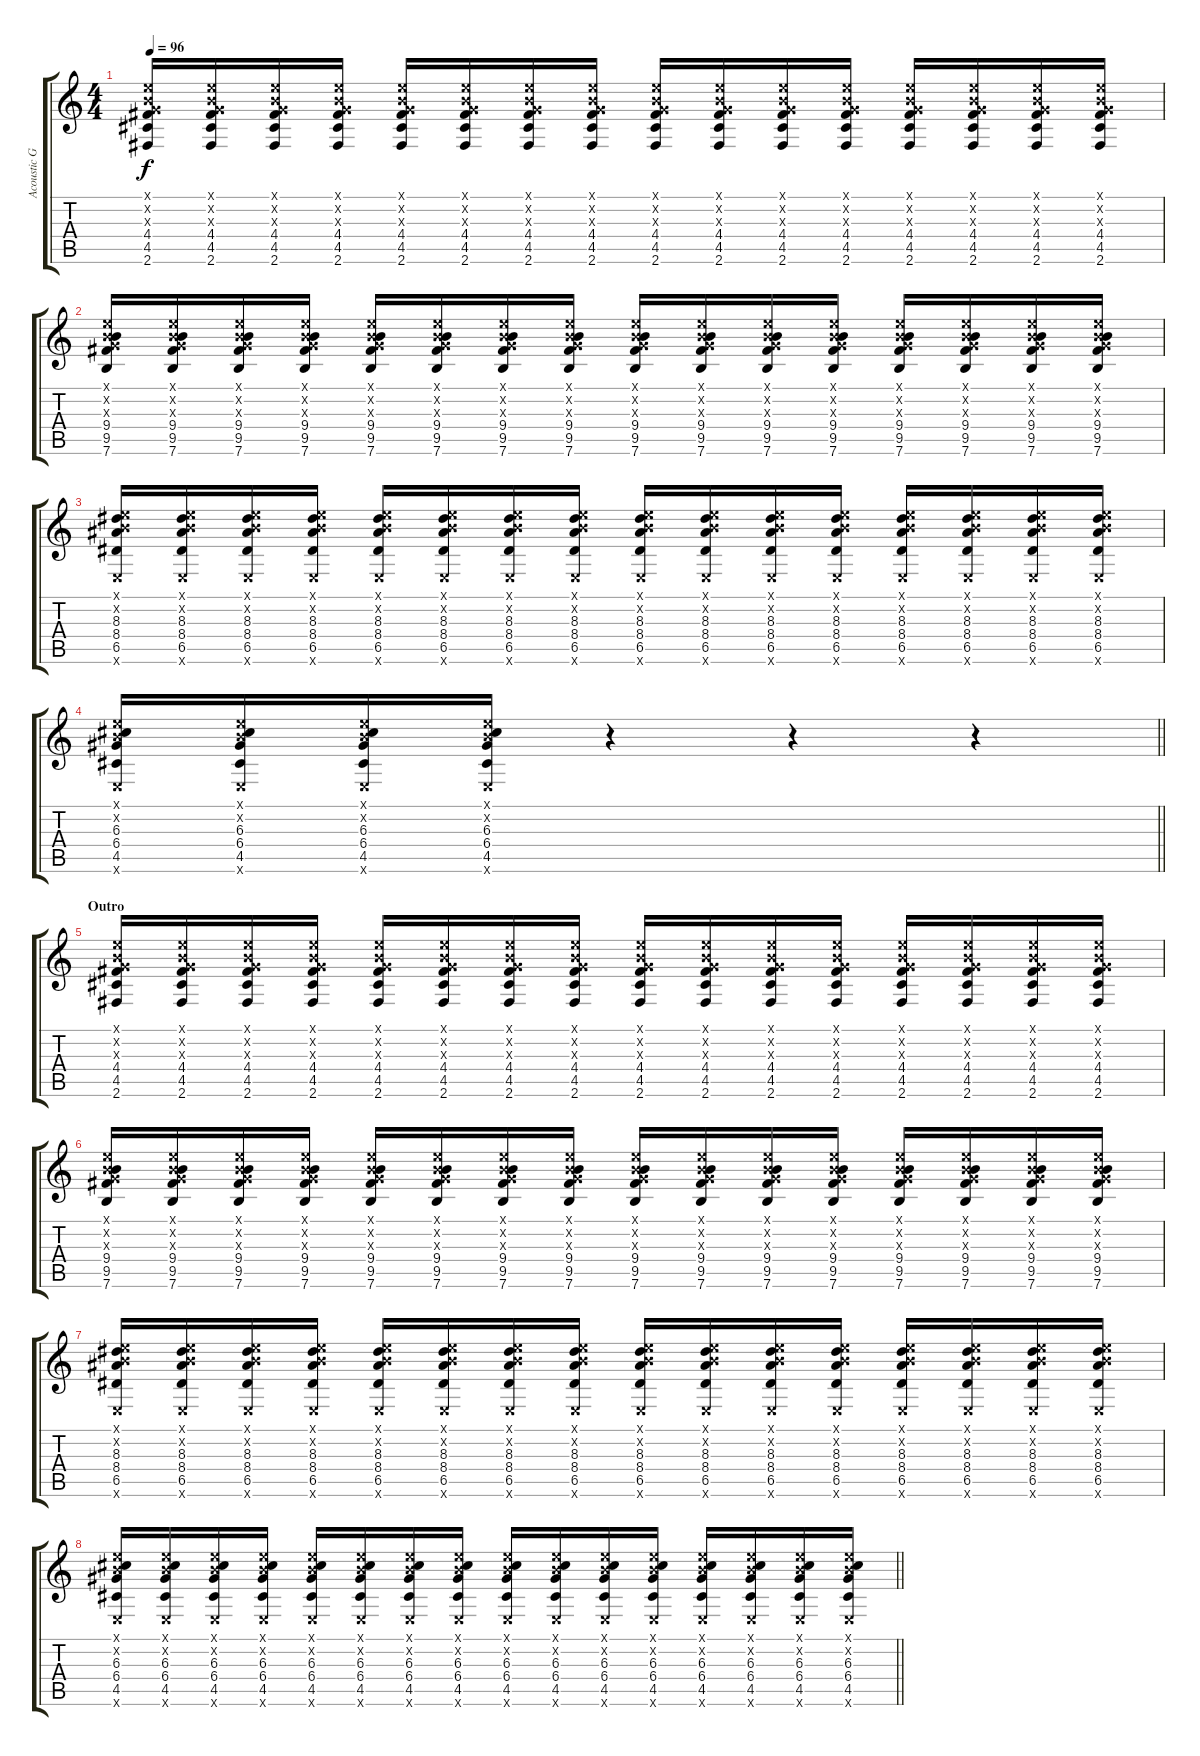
\track ("Acoustic Guitar" "Acoustic G") {instrument acousticguitarsteel}
\staff {score tabs}
\tuning (E4 B3 G3 D3 A2 E2) {hide}
\ts (4 4)
\tempo 96
\clef g2
\ks c
(0.1{x} 0.2{x} 0.3{x} 4.4 4.5 2.6).16{dy f} (0.1{x} 0.2{x} 0.3{x} 4.4 4.5 2.6).16 (0.1{x} 0.2{x} 0.3{x} 4.4 4.5 2.6).16 (0.1{x} 0.2{x} 0.3{x} 4.4 4.5 2.6).16 (0.1{x} 0.2{x} 0.3{x} 4.4 4.5 2.6).16 (0.1{x} 0.2{x} 0.3{x} 4.4 4.5 2.6).16 (0.1{x} 0.2{x} 0.3{x} 4.4 4.5 2.6).16 (0.1{x} 0.2{x} 0.3{x} 4.4 4.5 2.6).16 (0.1{x} 0.2{x} 0.3{x} 4.4 4.5 2.6).16 (0.1{x} 0.2{x} 0.3{x} 4.4 4.5 2.6).16 (0.1{x} 0.2{x} 0.3{x} 4.4 4.5 2.6).16 (0.1{x} 0.2{x} 0.3{x} 4.4 4.5 2.6).16 (0.1{x} 0.2{x} 0.3{x} 4.4 4.5 2.6).16 (0.1{x} 0.2{x} 0.3{x} 4.4 4.5 2.6).16 (0.1{x} 0.2{x} 0.3{x} 4.4 4.5 2.6).16 (0.1{x} 0.2{x} 0.3{x} 4.4 4.5 2.6).16 |
(0.1{x} 0.2{x} 0.3{x} 9.4 9.5 7.6).16 (0.1{x} 0.2{x} 0.3{x} 9.4 9.5 7.6).16 (0.1{x} 0.2{x} 0.3{x} 9.4 9.5 7.6).16 (0.1{x} 0.2{x} 0.3{x} 9.4 9.5 7.6).16 (0.1{x} 0.2{x} 0.3{x} 9.4 9.5 7.6).16 (0.1{x} 0.2{x} 0.3{x} 9.4 9.5 7.6).16 (0.1{x} 0.2{x} 0.3{x} 9.4 9.5 7.6).16 (0.1{x} 0.2{x} 0.3{x} 9.4 9.5 7.6).16 (0.1{x} 0.2{x} 0.3{x} 9.4 9.5 7.6).16 (0.1{x} 0.2{x} 0.3{x} 9.4 9.5 7.6).16 (0.1{x} 0.2{x} 0.3{x} 9.4 9.5 7.6).16 (0.1{x} 0.2{x} 0.3{x} 9.4 9.5 7.6).16 (0.1{x} 0.2{x} 0.3{x} 9.4 9.5 7.6).16 (0.1{x} 0.2{x} 0.3{x} 9.4 9.5 7.6).16 (0.1{x} 0.2{x} 0.3{x} 9.4 9.5 7.6).16 (0.1{x} 0.2{x} 0.3{x} 9.4 9.5 7.6).16 |
(0.1{x} 0.2{x} 8.3 8.4 6.5 0.6{x}).16 (0.1{x} 0.2{x} 8.3 8.4 6.5 0.6{x}).16 (0.1{x} 0.2{x} 8.3 8.4 6.5 0.6{x}).16 (0.1{x} 0.2{x} 8.3 8.4 6.5 0.6{x}).16 (0.1{x} 0.2{x} 8.3 8.4 6.5 0.6{x}).16 (0.1{x} 0.2{x} 8.3 8.4 6.5 0.6{x}).16 (0.1{x} 0.2{x} 8.3 8.4 6.5 0.6{x}).16 (0.1{x} 0.2{x} 8.3 8.4 6.5 0.6{x}).16 (0.1{x} 0.2{x} 8.3 8.4 6.5 0.6{x}).16 (0.1{x} 0.2{x} 8.3 8.4 6.5 0.6{x}).16 (0.1{x} 0.2{x} 8.3 8.4 6.5 0.6{x}).16 (0.1{x} 0.2{x} 8.3 8.4 6.5 0.6{x}).16 (0.1{x} 0.2{x} 8.3 8.4 6.5 0.6{x}).16 (0.1{x} 0.2{x} 8.3 8.4 6.5 0.6{x}).16 (0.1{x} 0.2{x} 8.3 8.4 6.5 0.6{x}).16 (0.1{x} 0.2{x} 8.3 8.4 6.5 0.6{x}).16 |
\barLineRight lightlight
(0.1{x} 0.2{x} 6.3 6.4 4.5 0.6{x}).16 (0.1{x} 0.2{x} 6.3 6.4 4.5 0.6{x}).16 (0.1{x} 0.2{x} 6.3 6.4 4.5 0.6{x}).16 (0.1{x} 0.2{x} 6.3 6.4 4.5 0.6{x}).16 r.4 r.4 r.4 |
\section ("" "Outro")
(0.1{x} 0.2{x} 0.3{x} 4.4 4.5 2.6).16 (0.1{x} 0.2{x} 0.3{x} 4.4 4.5 2.6).16 (0.1{x} 0.2{x} 0.3{x} 4.4 4.5 2.6).16 (0.1{x} 0.2{x} 0.3{x} 4.4 4.5 2.6).16 (0.1{x} 0.2{x} 0.3{x} 4.4 4.5 2.6).16 (0.1{x} 0.2{x} 0.3{x} 4.4 4.5 2.6).16 (0.1{x} 0.2{x} 0.3{x} 4.4 4.5 2.6).16 (0.1{x} 0.2{x} 0.3{x} 4.4 4.5 2.6).16 (0.1{x} 0.2{x} 0.3{x} 4.4 4.5 2.6).16 (0.1{x} 0.2{x} 0.3{x} 4.4 4.5 2.6).16 (0.1{x} 0.2{x} 0.3{x} 4.4 4.5 2.6).16 (0.1{x} 0.2{x} 0.3{x} 4.4 4.5 2.6).16 (0.1{x} 0.2{x} 0.3{x} 4.4 4.5 2.6).16 (0.1{x} 0.2{x} 0.3{x} 4.4 4.5 2.6).16 (0.1{x} 0.2{x} 0.3{x} 4.4 4.5 2.6).16 (0.1{x} 0.2{x} 0.3{x} 4.4 4.5 2.6).16 |
(0.1{x} 0.2{x} 0.3{x} 9.4 9.5 7.6).16 (0.1{x} 0.2{x} 0.3{x} 9.4 9.5 7.6).16 (0.1{x} 0.2{x} 0.3{x} 9.4 9.5 7.6).16 (0.1{x} 0.2{x} 0.3{x} 9.4 9.5 7.6).16 (0.1{x} 0.2{x} 0.3{x} 9.4 9.5 7.6).16 (0.1{x} 0.2{x} 0.3{x} 9.4 9.5 7.6).16 (0.1{x} 0.2{x} 0.3{x} 9.4 9.5 7.6).16 (0.1{x} 0.2{x} 0.3{x} 9.4 9.5 7.6).16 (0.1{x} 0.2{x} 0.3{x} 9.4 9.5 7.6).16 (0.1{x} 0.2{x} 0.3{x} 9.4 9.5 7.6).16 (0.1{x} 0.2{x} 0.3{x} 9.4 9.5 7.6).16 (0.1{x} 0.2{x} 0.3{x} 9.4 9.5 7.6).16 (0.1{x} 0.2{x} 0.3{x} 9.4 9.5 7.6).16 (0.1{x} 0.2{x} 0.3{x} 9.4 9.5 7.6).16 (0.1{x} 0.2{x} 0.3{x} 9.4 9.5 7.6).16 (0.1{x} 0.2{x} 0.3{x} 9.4 9.5 7.6).16 |
(0.1{x} 0.2{x} 8.3 8.4 6.5 0.6{x}).16 (0.1{x} 0.2{x} 8.3 8.4 6.5 0.6{x}).16 (0.1{x} 0.2{x} 8.3 8.4 6.5 0.6{x}).16 (0.1{x} 0.2{x} 8.3 8.4 6.5 0.6{x}).16 (0.1{x} 0.2{x} 8.3 8.4 6.5 0.6{x}).16 (0.1{x} 0.2{x} 8.3 8.4 6.5 0.6{x}).16 (0.1{x} 0.2{x} 8.3 8.4 6.5 0.6{x}).16 (0.1{x} 0.2{x} 8.3 8.4 6.5 0.6{x}).16 (0.1{x} 0.2{x} 8.3 8.4 6.5 0.6{x}).16 (0.1{x} 0.2{x} 8.3 8.4 6.5 0.6{x}).16 (0.1{x} 0.2{x} 8.3 8.4 6.5 0.6{x}).16 (0.1{x} 0.2{x} 8.3 8.4 6.5 0.6{x}).16 (0.1{x} 0.2{x} 8.3 8.4 6.5 0.6{x}).16 (0.1{x} 0.2{x} 8.3 8.4 6.5 0.6{x}).16 (0.1{x} 0.2{x} 8.3 8.4 6.5 0.6{x}).16 (0.1{x} 0.2{x} 8.3 8.4 6.5 0.6{x}).16 |
\barLineRight lightlight
(0.1{x} 0.2{x} 6.3 6.4 4.5 0.6{x}).16 (0.1{x} 0.2{x} 6.3 6.4 4.5 0.6{x}).16 (0.1{x} 0.2{x} 6.3 6.4 4.5 0.6{x}).16 (0.1{x} 0.2{x} 6.3 6.4 4.5 0.6{x}).16 (0.1{x} 0.2{x} 6.3 6.4 4.5 0.6{x}).16 (0.1{x} 0.2{x} 6.3 6.4 4.5 0.6{x}).16 (0.1{x} 0.2{x} 6.3 6.4 4.5 0.6{x}).16 (0.1{x} 0.2{x} 6.3 6.4 4.5 0.6{x}).16 (0.1{x} 0.2{x} 6.3 6.4 4.5 0.6{x}).16 (0.1{x} 0.2{x} 6.3 6.4 4.5 0.6{x}).16 (0.1{x} 0.2{x} 6.3 6.4 4.5 0.6{x}).16 (0.1{x} 0.2{x} 6.3 6.4 4.5 0.6{x}).16 (0.1{x} 0.2{x} 6.3 6.4 4.5 0.6{x}).16 (0.1{x} 0.2{x} 6.3 6.4 4.5 0.6{x}).16 (0.1{x} 0.2{x} 6.3 6.4 4.5 0.6{x}).16 (0.1{x} 0.2{x} 6.3 6.4 4.5 0.6{x}).16
